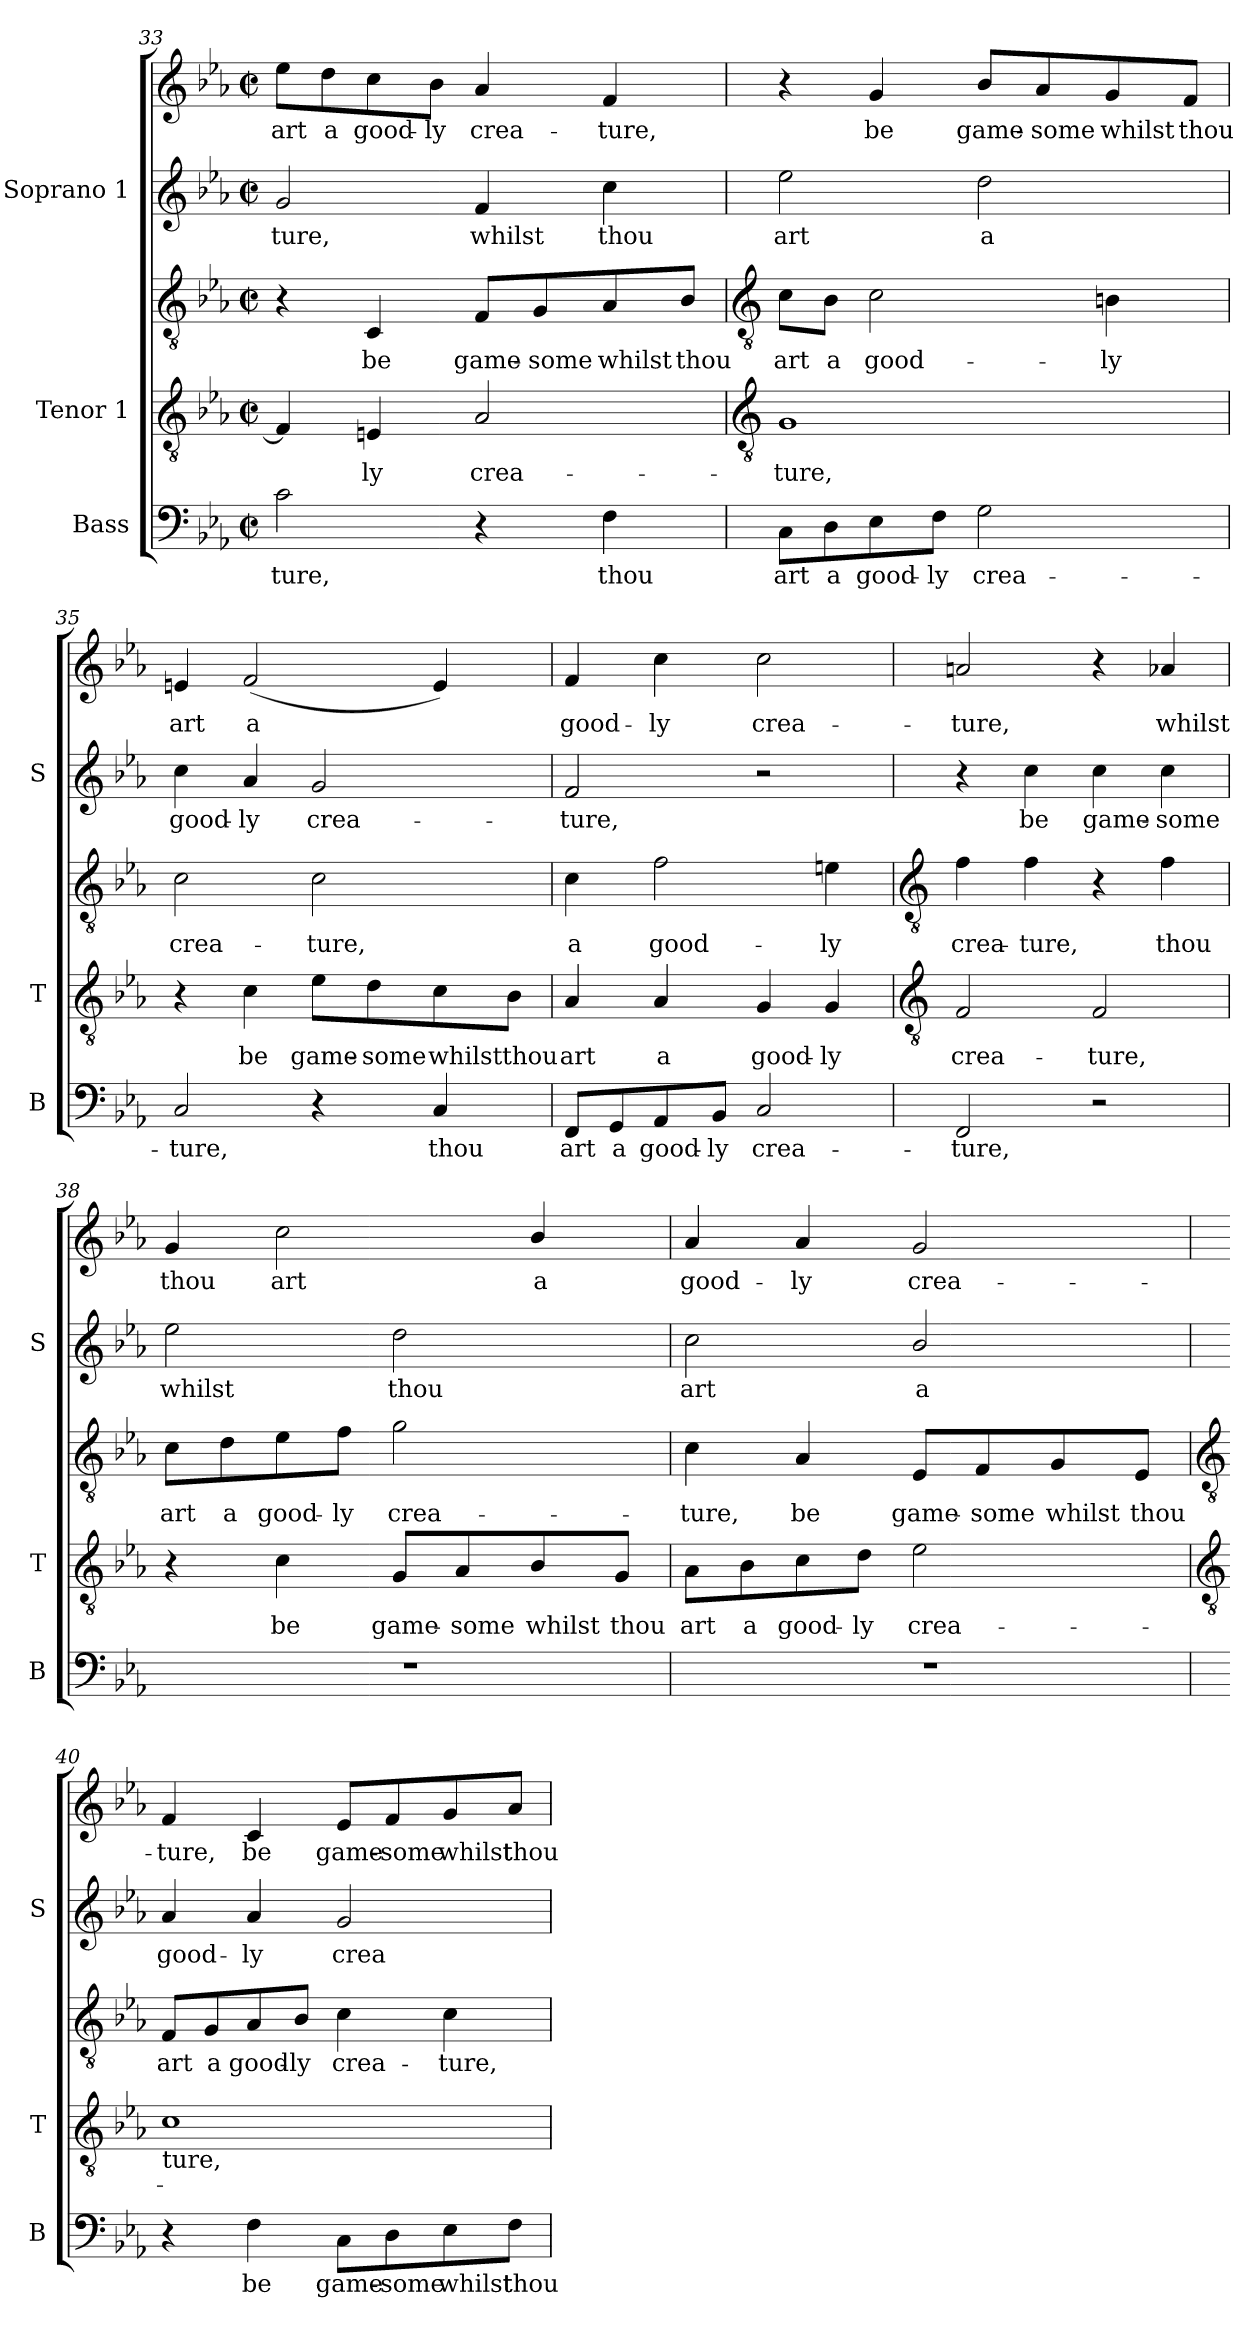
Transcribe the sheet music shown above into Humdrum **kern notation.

**kern	**text	**kern	**text	**kern	**text	**kern	**text	**kern	**text
*part3	*part3	*part2	*part2	*part2	*part2	*part1	*part1	*part1	*part1
*staff5	*staff5	*staff4	*staff4	*staff3	*staff3	*staff2	*staff2	*staff1	*staff1
*I"Bass	*	*I"Tenor 1	*	*	*	*I"Soprano 1	*	*	*
*I'B	*	*I'T	*	*	*	*I'S	*	*	*
*clefF4	*	*clefGv2	*	*clefGv2	*	*clefG2	*	*clefG2	*
*k[b-e-a-]	*	*k[b-e-a-]	*	*k[b-e-a-]	*	*k[b-e-a-]	*	*k[b-e-a-]	*
*E-:	*	*E-:	*	*E-:	*	*E-:	*	*E-:	*
*M2/2	*	*M2/2	*	*M2/2	*	*M2/2	*	*M2/2	*
*met(c|)	*	*met(c|)	*	*met(c|)	*	*met(c|)	*	*met(c|)	*
=33	=33	=33	=33	=33	=33	=33	=33	=33	=33
!	!LO:LY:b	!	!	!	!	!	!LO:LY:b	!	!LO:LY:b
2c	ture,	4F]	.	4r	.	2g	ture,	8ee-\L	-art
!	!	!	!	!	!	!	!	!	!LO:LY:b
.	.	.	.	.	.	.	.	8dd\	a
!	!	!	!LO:LY:b	!	!LO:LY:b	!	!	!	!LO:LY:b
.	.	4En	ly	4C	be	.	.	8cc\	good-
!	!	!	!	!	!	!	!	!	!LO:LY:b
.	.	.	.	.	.	.	.	8b-\J	-ly
!	!	!	!LO:LY:b	!	!LO:LY:b	!	!LO:LY:b	!	!LO:LY:b
4r	.	2A-	crea-	8F/L	game-	4f	whilst	4a-	crea-
!	!	!	!	!	!LO:LY:b	!	!	!	!
.	.	.	.	8G/	-some	.	.	.	.
!	!LO:LY:b	!	!	!	!LO:LY:b	!	!LO:LY:b	!	!LO:LY:b
4F	thou	.	.	8A-/	whilst	4cc	thou	4f	-ture,
!	!	!	!	!	!LO:LY:b	!	!	!	!
.	.	.	.	8B-/J	thou	.	.	.	.
!!LO:LB:g=z
=34	=34	=34	=34	=34	=34	=34	=34	=34	=34
*	*	*clefGv2	*	*clefGv2	*	*	*	*	*
!	!LO:LY:b	!	!LO:LY:b	!	!LO:LY:b	!	!LO:LY:b	!	!
8C\L	art	1G	ture,	8c\L	-art	2ee-	art	4r	.
!	!LO:LY:b	!	!	!	!LO:LY:b	!	!	!	!
8D\	a	.	.	8B-\J	a	.	.	.	.
!	!LO:LY:b	!	!	!	!LO:LY:b	!	!	!	!LO:LY:b
8E-\	good-	.	.	2c	good-	.	.	4g	be
!	!LO:LY:b	!	!	!	!	!	!	!	!
8F\J	-ly	.	.	.	.	.	.	.	.
!	!LO:LY:b	!	!	!	!	!	!LO:LY:b	!	!LO:LY:b
2G	crea-	.	.	.	.	2dd	a	8b-/L	game-
!	!	!	!	!	!	!	!	!	!LO:LY:b
.	.	.	.	.	.	.	.	8a-/	-some
!	!	!	!	!	!LO:LY:b	!	!	!	!LO:LY:b
.	.	.	.	4Bn	-ly	.	.	8g/	whilst
!	!	!	!	!	!	!	!	!	!LO:LY:b
.	.	.	.	.	.	.	.	8f/J	thou
=35	=35	=35	=35	=35	=35	=35	=35	=35	=35
!	!LO:LY:b	!	!	!	!LO:LY:b	!	!LO:LY:b	!	!LO:LY:b
2C	-ture,	4r	.	2c	crea-	4cc	good-	4en	art
!	!	!	!LO:LY:b	!	!	!	!LO:LY:b	!	!LO:LY:b
.	.	4c	be	.	.	4a-	-ly	(<2f	a
!	!	!	!LO:LY:b	!	!LO:LY:b	!	!LO:LY:b	!	!
4r	.	8e-\L	game-	2c	-ture,	2g	crea-	.	.
!	!	!	!LO:LY:b	!	!	!	!	!	!
.	.	8d\	-some	.	.	.	.	.	.
!	!LO:LY:b	!	!LO:LY:b	!	!	!	!	!	!
4C	thou	8c\	whilst	.	.	.	.	4e)	.
!	!	!	!LO:LY:b	!	!	!	!	!	!
.	.	8B-\J	thou	.	.	.	.	.	.
=36	=36	=36	=36	=36	=36	=36	=36	=36	=36
!	!LO:LY:b	!	!LO:LY:b	!	!LO:LY:b	!	!LO:LY:b	!	!LO:LY:b
8FF/L	art	4A-	art	4c	a	2f	-ture,	4f	-good-
!	!LO:LY:b	!	!	!	!	!	!	!	!
8GG/	a	.	.	.	.	.	.	.	.
!	!LO:LY:b	!	!LO:LY:b	!	!LO:LY:b	!	!	!	!LO:LY:b
8AA-/	good-	4A-	a	2f	good-	.	.	4cc	-ly
!	!LO:LY:b	!	!	!	!	!	!	!	!
8BB-/J	-ly	.	.	.	.	.	.	.	.
!	!LO:LY:b	!	!LO:LY:b	!	!	!	!	!	!LO:LY:b
2C	crea-	4G	good-	.	.	2r	.	2cc	crea-
!	!	!	!LO:LY:b	!	!LO:LY:b	!	!	!	!
.	.	4G	-ly	4en	-ly	.	.	.	.
!!LO:LB:g=z
=37	=37	=37	=37	=37	=37	=37	=37	=37	=37
*	*	*clefGv2	*	*clefGv2	*	*	*	*	*
!	!LO:LY:b	!	!LO:LY:b	!	!LO:LY:b	!	!	!	!LO:LY:b
2FF	-ture,	2F	crea-	4f	crea-	4r	.	2an	ture,
!	!	!	!	!	!LO:LY:b	!	!LO:LY:b	!	!
.	.	.	.	4f	-ture,	4cc	be	.	.
!	!	!	!LO:LY:b	!	!	!	!LO:LY:b	!	!
2r	.	2F	-ture,	4r	.	4cc	game-	4r	.
!	!	!	!	!	!LO:LY:b	!	!LO:LY:b	!	!LO:LY:b
.	.	.	.	4f	thou	4cc	-some	4a-X	whilst
=38	=38	=38	=38	=38	=38	=38	=38	=38	=38
!	!	!	!	!	!LO:LY:b	!	!LO:LY:b	!	!LO:LY:b
1r	.	4r	.	8c\L	art	2ee-	whilst	4g	thou
!	!	!	!	!	!LO:LY:b	!	!	!	!
.	.	.	.	8d\	a	.	.	.	.
!	!	!	!LO:LY:b	!	!LO:LY:b	!	!	!	!LO:LY:b
.	.	4c	-be	8e-\	good-	.	.	2cc	art
!	!	!	!	!	!LO:LY:b	!	!	!	!
.	.	.	.	8f\J	-ly	.	.	.	.
!	!	!	!LO:LY:b	!	!LO:LY:b	!	!LO:LY:b	!	!
.	.	8G/L	game-	2g	crea-	2dd	thou	.	.
!	!	!	!LO:LY:b	!	!	!	!	!	!
.	.	8A-/	-some	.	.	.	.	.	.
!	!	!	!LO:LY:b	!	!	!	!	!	!LO:LY:b
.	.	8B-/	whilst	.	.	.	.	4b-/	a
!	!	!	!LO:LY:b	!	!	!	!	!	!
.	.	8G/J	thou	.	.	.	.	.	.
=39	=39	=39	=39	=39	=39	=39	=39	=39	=39
!	!	!	!LO:LY:b	!	!LO:LY:b	!	!LO:LY:b	!	!LO:LY:b
1r	.	8A-\L	art	4c	ture,	2cc	-art	4a-	good-
!	!	!	!LO:LY:b	!	!	!	!	!	!
.	.	8B-\	a	.	.	.	.	.	.
!	!	!	!LO:LY:b	!	!LO:LY:b	!	!	!	!LO:LY:b
.	.	8c\	good-	4A-	be	.	.	4a-	-ly
!	!	!	!LO:LY:b	!	!	!	!	!	!
.	.	8d\J	-ly	.	.	.	.	.	.
!	!	!	!LO:LY:b	!	!LO:LY:b	!	!LO:LY:b	!	!LO:LY:b
.	.	2e-	crea-	8E-/L	game-	2b-/	a	2g	crea-
!	!	!	!	!	!LO:LY:b	!	!	!	!
.	.	.	.	8F/	-some	.	.	.	.
!	!	!	!	!	!LO:LY:b	!	!	!	!
.	.	.	.	8G/	whilst	.	.	.	.
!	!	!	!	!	!LO:LY:b	!	!	!	!
.	.	.	.	8E-/J	thou	.	.	.	.
!!LO:LB:g=z
=40	=40	=40	=40	=40	=40	=40	=40	=40	=40
*	*	*clefGv2	*	*clefGv2	*	*	*	*	*
!	!	!LO:TX:b:t=ture,	!	!	!	!	!	!	!
!	!	!	!	!	!LO:LY:b	!	!LO:LY:b	!	!LO:LY:b
4r	.	1c	.	8F/L	-art	4a-	good-	4f	ture,
!	!	!	!	!	!LO:LY:b	!	!	!	!
.	.	.	.	8G/	a	.	.	.	.
!	!LO:LY:b	!	!	!	!LO:LY:b	!	!LO:LY:b	!	!LO:LY:b
4F	be	.	.	8A-/	good-	4a-	-ly	4c	be
!	!	!	!	!	!LO:LY:b	!	!	!	!
.	.	.	.	8B-/J	-ly	.	.	.	.
!	!LO:LY:b	!	!	!	!LO:LY:b	!	!LO:LY:b	!	!LO:LY:b
8C\L	game-	.	.	4c	crea-	2g	crea-	8e-/L	game-
!	!LO:LY:b	!	!	!	!	!	!	!	!LO:LY:b
8D\	-some	.	.	.	.	.	.	8f/	-some
!	!LO:LY:b	!	!	!	!LO:LY:b	!	!	!	!LO:LY:b
8E-\	whilst	.	.	4c	-ture,	.	.	8g/	whilst
!	!LO:LY:b	!	!	!	!	!	!	!	!LO:LY:b
8F\J	thou	.	.	.	.	.	.	8a-/J	thou
=	=	=	=	=	=	=	=	=	=
*-	*-	*-	*-	*-	*-	*-	*-	*-	*-
